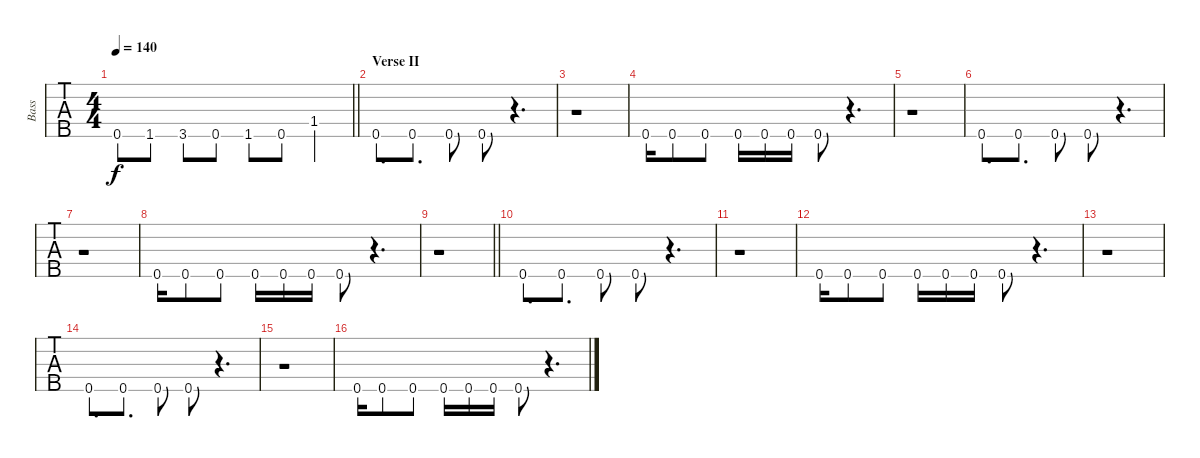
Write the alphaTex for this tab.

\track ("Bass" "Bass") {instrument electricbassfinger}
\staff {tabs}
\tuning (Gb2 Db2 Ab1 Eb1 Bb0) {hide}
\ts (4 4)
\tempo 140
\clef f4
\barLineRight lightlight
\ks c
0.5.8{dy f} 1.5.8 3.5.8 0.5.8 1.5.8 0.5.8 1.4.4 |
\section ("" "Verse II")
0.5.8{d} 0.5.8{d} 0.5.8 0.5.8 r.4{d} |
r.1 |
0.5.16 0.5.8 0.5.8 0.5.16 0.5.16 0.5.16 0.5.8 r.4{d} |
r.1 |
0.5.8{d} 0.5.8{d} 0.5.8 0.5.8 r.4{d} |
r.1 |
0.5.16 0.5.8 0.5.8 0.5.16 0.5.16 0.5.16 0.5.8 r.4{d} |
\barLineRight lightlight
r.1 |
\section ("" "")
0.5.8{d} 0.5.8{d} 0.5.8 0.5.8 r.4{d} |
r.1 |
0.5.16 0.5.8 0.5.8 0.5.16 0.5.16 0.5.16 0.5.8 r.4{d} |
r.1 |
0.5.8{d} 0.5.8{d} 0.5.8 0.5.8 r.4{d} |
r.1 |
0.5.16 0.5.8 0.5.8 0.5.16 0.5.16 0.5.16 0.5.8 r.4{d}
